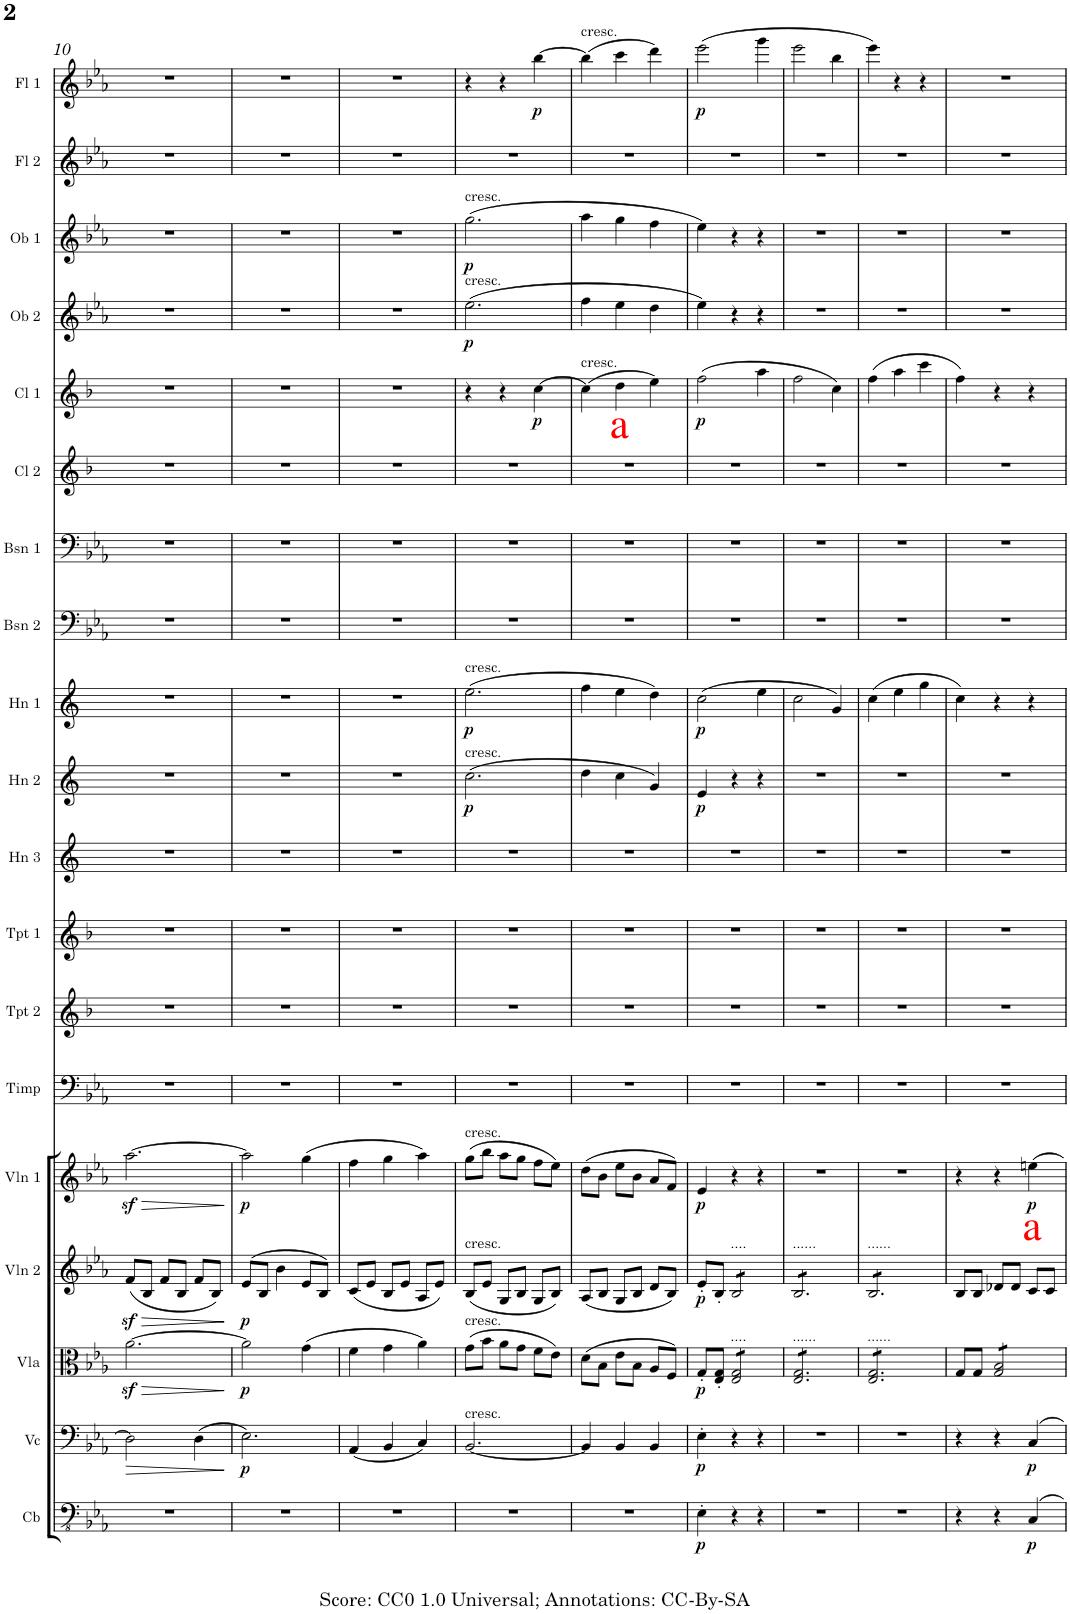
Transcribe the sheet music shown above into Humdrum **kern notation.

**kern	**dynam	**kern	**dynam	**kern	**dynam	**kern	**dynam	**kern	**text	**dynam	**kern	**kern	**kern	**kern	**kern	**dynam	**kern	**dynam	**kern	**kern	**kern	**kern	**text	**dynam	**kern	**dynam	**kern	**dynam	**kern	**kern	**dynam
*part19	*part19	*part18	*part18	*part17	*part17	*part16	*part16	*part15	*part15	*part15	*part14	*part13	*part12	*part11	*part10	*part10	*part9	*part9	*part8	*part7	*part6	*part5	*part5	*part5	*part4	*part4	*part3	*part3	*part2	*part1	*part1
*staff19	*staff19	*staff18	*staff18	*staff17	*staff17	*staff16	*staff16	*staff15	*staff15	*staff15	*staff14	*staff13	*staff12	*staff11	*staff10	*staff10	*staff9	*staff9	*staff8	*staff7	*staff6	*staff5	*staff5	*staff5	*staff4	*staff4	*staff3	*staff3	*staff2	*staff1	*staff1
*I"Contrabass	*	*I"Violoncello	*	*I"Viola	*	*I"Violin 2	*	*I"Violin 1	*	*	*I"Timpani	*I"Bb Trumpet 2	*I"Bb Trumpet 1	*I"Eb Horn 3	*I"Eb Horn 2	*	*I"Eb Horn 1	*	*I"Bassoon 2	*I"Bassoon 1	*I"Bb Clarinet 2	*I"Bb Clarinet 1	*	*	*I"Oboe 2	*	*I"Oboe 1	*	*I"Flute 2	*I"Flute 1	*
*I'Cb	*	*I'Vc	*	*I'Vla	*	*I'Vln 2	*	*I'Vln 1	*	*	*I'Timp	*I'Tpt 2	*I'Tpt 1	*I'Hn 3	*I'Hn 2	*	*I'Hn 1	*	*I'Bsn 2	*I'Bsn 1	*I'Cl 2	*I'Cl 1	*	*	*I'Ob 2	*	*I'Ob 1	*	*I'Fl 2	*I'Fl 1	*
!!LO:PB:g=z
*clefFv4	*	*clefF4	*	*clefC3	*	*clefG2	*	*clefG2	*	*	*clefF4	*clefG2	*clefG2	*clefG2	*clefG2	*	*clefG2	*	*clefF4	*clefF4	*clefG2	*clefG2	*	*	*clefG2	*	*clefG2	*	*clefG2	*clefG2	*
*	*	*	*	*	*	*	*	*	*	*	*	*Trd1c2	*Trd1c2	*Trd4c7	*Trd4c7	*	*Trd4c7	*	*	*	*Trd1c2	*Trd1c2	*	*	*	*	*	*	*	*	*
*k[b-e-a-]	*	*k[b-e-a-]	*	*k[b-e-a-]	*	*k[b-e-a-]	*	*k[b-e-a-]	*	*	*k[b-e-a-]	*k[b-]	*k[b-]	*k[]	*k[]	*	*k[]	*	*k[b-e-a-]	*k[b-e-a-]	*k[b-]	*k[b-]	*	*	*k[b-e-a-]	*	*k[b-e-a-]	*	*k[b-e-a-]	*k[b-e-a-]	*
*M3/4	*	*M3/4	*	*M3/4	*	*M3/4	*	*M3/4	*	*	*M3/4	*M3/4	*M3/4	*M3/4	*M3/4	*	*M3/4	*	*M3/4	*M3/4	*M3/4	*M3/4	*	*	*M3/4	*	*M3/4	*	*M3/4	*M3/4	*
=10	=10	=10	=10	=10	=10	=10	=10	=10	=10	=10	=10	=10	=10	=10	=10	=10	=10	=10	=10	=10	=10	=10	=10	=10	=10	=10	=10	=10	=10	=10	=10
!	!	!	!LO:HP:b	!	!LO:HP:b	!	!LO:HP:b	!	!	!LO:HP:b	!	!	!	!	!	!	!	!	!	!	!	!	!	!	!	!	!	!	!	!	!
2.r	.	2D\]	>	[2.a-z<\	>	(8fz</L	>	[2.aa-z<\	.	>	2.r	2.r	2.r	2.r	2.r	.	2.r	.	2.r	2.r	2.r	2.r	.	.	2.r	.	2.r	.	2.r	2.r	.
.	.	.	.	.	.	8B-/J	.	.	.	.	.	.	.	.	.	.	.	.	.	.	.	.	.	.	.	.	.	.	.	.	.
.	.	.	.	.	.	8f/L	.	.	.	.	.	.	.	.	.	.	.	.	.	.	.	.	.	.	.	.	.	.	.	.	.
.	.	.	.	.	.	8B-/J	.	.	.	.	.	.	.	.	.	.	.	.	.	.	.	.	.	.	.	.	.	.	.	.	.
.	.	(4D\	.	.	.	8f/L	.	.	.	.	.	.	.	.	.	.	.	.	.	.	.	.	.	.	.	.	.	.	.	.	.
.	.	.	.	.	.	8B-/J)	.	.	.	.	.	.	.	.	.	.	.	.	.	.	.	.	.	.	.	.	.	.	.	.	.
.	.	.	]	.	]	.	]	.	.	]	.	.	.	.	.	.	.	.	.	.	.	.	.	.	.	.	.	.	.	.	.
=11	=11	=11	=11	=11	=11	=11	=11	=11	=11	=11	=11	=11	=11	=11	=11	=11	=11	=11	=11	=11	=11	=11	=11	=11	=11	=11	=11	=11	=11	=11	=11
!	!	!	!LO:DY:b	!	!LO:DY:b	!	!LO:DY:b	!	!	!LO:DY:b	!	!	!	!	!	!	!	!	!	!	!	!	!	!	!	!	!	!	!	!	!
2.r	.	2.E-\)	p	2a-\]	p	(8e-/L	p	2aa-\]	.	p	2.r	2.r	2.r	2.r	2.r	.	2.r	.	2.r	2.r	2.r	2.r	.	.	2.r	.	2.r	.	2.r	2.r	.
.	.	.	.	.	.	8B-/J	.	.	.	.	.	.	.	.	.	.	.	.	.	.	.	.	.	.	.	.	.	.	.	.	.
.	.	.	.	.	.	4b-\	.	.	.	.	.	.	.	.	.	.	.	.	.	.	.	.	.	.	.	.	.	.	.	.	.
.	.	.	.	(4g\	.	8e-/L	.	(4gg\	.	.	.	.	.	.	.	.	.	.	.	.	.	.	.	.	.	.	.	.	.	.	.
.	.	.	.	.	.	8B-/J)	.	.	.	.	.	.	.	.	.	.	.	.	.	.	.	.	.	.	.	.	.	.	.	.	.
=12	=12	=12	=12	=12	=12	=12	=12	=12	=12	=12	=12	=12	=12	=12	=12	=12	=12	=12	=12	=12	=12	=12	=12	=12	=12	=12	=12	=12	=12	=12	=12
2.r	.	(4AA-/	.	4f\	.	(8c/L	.	4ff\	.	.	2.r	2.r	2.r	2.r	2.r	.	2.r	.	2.r	2.r	2.r	2.r	.	.	2.r	.	2.r	.	2.r	2.r	.
.	.	.	.	.	.	8e-/J	.	.	.	.	.	.	.	.	.	.	.	.	.	.	.	.	.	.	.	.	.	.	.	.	.
.	.	4BB-/	.	4g\	.	8B-/L	.	4gg\	.	.	.	.	.	.	.	.	.	.	.	.	.	.	.	.	.	.	.	.	.	.	.
.	.	.	.	.	.	8e-/J	.	.	.	.	.	.	.	.	.	.	.	.	.	.	.	.	.	.	.	.	.	.	.	.	.
.	.	4C/)	.	4a-\)	.	8A-/L	.	4aa-\)	.	.	.	.	.	.	.	.	.	.	.	.	.	.	.	.	.	.	.	.	.	.	.
.	.	.	.	.	.	8e-/J)	.	.	.	.	.	.	.	.	.	.	.	.	.	.	.	.	.	.	.	.	.	.	.	.	.
=13	=13	=13	=13	=13	=13	=13	=13	=13	=13	=13	=13	=13	=13	=13	=13	=13	=13	=13	=13	=13	=13	=13	=13	=13	=13	=13	=13	=13	=13	=13	=13
!	!	!	!	!	!	!	!	!	!	!	!	!	!	!	!	!	!	!	!	!	!	!	!	!	!	!	!LO:TX:a:t=cresc.	!	!	!	!
!	!	!	!	!	!	!	!	!	!	!	!	!	!	!	!	!	!	!	!	!	!	!	!	!	!LO:TX:a:t=cresc.	!	!	!	!	!	!
!	!	!	!	!	!	!	!	!	!	!	!	!	!	!	!	!	!LO:TX:a:t=cresc.	!	!	!	!	!	!	!	!	!	!	!	!	!	!
!	!	!	!	!	!	!	!	!	!	!	!	!	!	!	!LO:TX:a:t=cresc.	!	!	!	!	!	!	!	!	!	!	!	!	!	!	!	!
!	!	!	!	!	!	!	!	!LO:TX:a:t=cresc.	!	!	!	!	!	!	!	!	!	!	!	!	!	!	!	!	!	!	!	!	!	!	!
!	!	!	!	!	!	!LO:TX:a:t=cresc.	!	!	!	!	!	!	!	!	!	!	!	!	!	!	!	!	!	!	!	!	!	!	!	!	!
!	!	!	!	!LO:TX:a:t=cresc.	!	!	!	!	!	!	!	!	!	!	!	!	!	!	!	!	!	!	!	!	!	!	!	!	!	!	!
!	!	!LO:TX:a:t=cresc.	!	!	!	!	!	!	!	!	!	!	!	!	!	!	!	!	!	!	!	!	!	!	!	!	!	!	!	!	!
!	!	!	!	!	!	!	!	!	!	!	!	!	!	!	!	!LO:DY:b	!	!LO:DY:b	!	!	!	!	!	!	!	!LO:DY:b	!	!LO:DY:b	!	!	!
2.r	.	[2.BB-/	.	(8g\L	.	(8B-/L	.	(8gg\L	.	.	2.r	2.r	2.r	2.r	(2.cc\	p	(2.ee\	p	2.r	2.r	2.r	4r	.	.	(2.ee-\	p	(2.gg\	p	2.r	4r	.
.	.	.	.	8b-\J	.	8e-/J	.	8bb-\J	.	.	.	.	.	.	.	.	.	.	.	.	.	.	.	.	.	.	.	.	.	.	.
.	.	.	.	8a-\L	.	8G/L	.	8aa-\L	.	.	.	.	.	.	.	.	.	.	.	.	.	4r	.	.	.	.	.	.	.	4r	.
.	.	.	.	8g\J	.	8B-/J	.	8gg\J	.	.	.	.	.	.	.	.	.	.	.	.	.	.	.	.	.	.	.	.	.	.	.
!	!	!	!	!	!	!	!	!	!	!	!	!	!	!	!	!	!	!	!	!	!	!	!	!LO:DY:b	!	!	!	!	!	!	!LO:DY:b
.	.	.	.	8f\L	.	8G/L	.	8ff\L	.	.	.	.	.	.	.	.	.	.	.	.	.	[4cc\	.	p	.	.	.	.	.	[4bb-\	p
.	.	.	.	8e-\J)	.	8B-/J)	.	8ee-\J)	.	.	.	.	.	.	.	.	.	.	.	.	.	.	.	.	.	.	.	.	.	.	.
=14	=14	=14	=14	=14	=14	=14	=14	=14	=14	=14	=14	=14	=14	=14	=14	=14	=14	=14	=14	=14	=14	=14	=14	=14	=14	=14	=14	=14	=14	=14	=14
!	!	!	!	!	!	!	!	!	!	!	!	!	!	!	!	!	!	!	!	!	!	!	!	!	!	!	!	!	!	!LO:TX:a:t=cresc.	!
!	!	!	!	!	!	!	!	!	!	!	!	!	!	!	!	!	!	!	!	!	!	!LO:TX:a:t=cresc.	!	!	!	!	!	!	!	!	!
2.r	.	4BB-/]	.	(8d\L	.	(8A-/L	.	(8dd\L	.	.	2.r	2.r	2.r	2.r	4dd\	.	4ff\	.	2.r	2.r	2.r	(4cc\]	.	.	4ff\	.	4aa-\	.	2.r	(4bb-\]	.
.	.	.	.	8B-\J	.	8B-/J	.	8b-\J	.	.	.	.	.	.	.	.	.	.	.	.	.	.	.	.	.	.	.	.	.	.	.
!	!	!	!	!	!	!	!	!	!	!	!	!	!	!	!	!	!	!	!	!	!	!	!LO:LY:b:color=#FF0000	!	!	!	!	!	!	!	!
.	.	4BB-/	.	8e-\L	.	8G/L	.	8ee-\L	.	.	.	.	.	.	4cc\	.	4ee\	.	.	.	.	4dd\	a	.	4ee-\	.	4gg\	.	.	4ccc\	.
.	.	.	.	8B-\J	.	8B-/J	.	8b-\J	.	.	.	.	.	.	.	.	.	.	.	.	.	.	.	.	.	.	.	.	.	.	.
.	.	4BB-/	.	8A-/L	.	8d/L	.	8a-/L	.	.	.	.	.	.	4g/)	.	4dd\)	.	.	.	.	4ee\)	.	.	4dd\	.	4ff\	.	.	4ddd\)	.
.	.	.	.	8F/J)	.	8B-/J)	.	8f/J)	.	.	.	.	.	.	.	.	.	.	.	.	.	.	.	.	.	.	.	.	.	.	.
=15	=15	=15	=15	=15	=15	=15	=15	=15	=15	=15	=15	=15	=15	=15	=15	=15	=15	=15	=15	=15	=15	=15	=15	=15	=15	=15	=15	=15	=15	=15	=15
!	!LO:DY:b	!	!LO:DY:b	!	!LO:DY:b	!	!LO:DY:b	!	!	!LO:DY:b	!	!	!	!	!	!LO:DY:b	!	!LO:DY:b	!	!	!	!	!	!LO:DY:b	!	!	!	!	!	!	!LO:DY:b
4EE-'\	p	4E-'\	p	8G'/L	p	8e-'/L	p	4e-/	.	p	2.r	2.r	2.r	2.r	4e/	p	(2cc\	p	2.r	2.r	2.r	(2ff\	.	p	4ee-\)	.	4ee-\)	.	2.r	(2eee-\	p
.	.	.	.	8E-/' 8G/'J	.	8B-'/J	.	.	.	.	.	.	.	.	.	.	.	.	.	.	.	.	.	.	.	.	.	.	.	.	.
!	!	!	!	!	!	!LO:TX:a:t=....	!	!	!	!	!	!	!	!	!	!	!	!	!	!	!	!	!	!	!	!	!	!	!	!	!
!	!	!	!	!LO:TX:a:t=....	!	!	!	!	!	!	!	!	!	!	!	!	!	!	!	!	!	!	!	!	!	!	!	!	!	!	!
*	*	*	*	*tremolo	*	*	*	*	*	*	*	*	*	*	*	*	*	*	*	*	*	*	*	*	*	*	*	*	*	*	*
*	*	*	*	*	*	*tremolo	*	*	*	*	*	*	*	*	*	*	*	*	*	*	*	*	*	*	*	*	*	*	*	*	*
4r	.	4r	.	8E-/ 8G/L	.	8B-/L	.	4r	.	.	.	.	.	.	4r	.	.	.	.	.	.	.	.	.	4r	.	4r	.	.	.	.
.	.	.	.	8E-/ 8G/	.	8B-/	.	.	.	.	.	.	.	.	.	.	.	.	.	.	.	.	.	.	.	.	.	.	.	.	.
4r	.	4r	.	8E-/ 8G/	.	8B-/	.	4r	.	.	.	.	.	.	4r	.	4ee\	.	.	.	.	4aa\	.	.	4r	.	4r	.	.	4ggg\	.
.	.	.	.	8E-/ 8G/J	.	8B-/J	.	.	.	.	.	.	.	.	.	.	.	.	.	.	.	.	.	.	.	.	.	.	.	.	.
=16	=16	=16	=16	=16	=16	=16	=16	=16	=16	=16	=16	=16	=16	=16	=16	=16	=16	=16	=16	=16	=16	=16	=16	=16	=16	=16	=16	=16	=16	=16	=16
!	!	!	!	!	!	!LO:TX:a:t=......	!	!	!	!	!	!	!	!	!	!	!	!	!	!	!	!	!	!	!	!	!	!	!	!	!
!	!	!	!	!LO:TX:a:t=......	!	!	!	!	!	!	!	!	!	!	!	!	!	!	!	!	!	!	!	!	!	!	!	!	!	!	!
2.r	.	2.r	.	8E-/ 8G/L	.	8B-/L	.	2.r	.	.	2.r	2.r	2.r	2.r	2.r	.	2cc\	.	2.r	2.r	2.r	2ff\	.	.	2.r	.	2.r	.	2.r	2eee-\	.
.	.	.	.	8E-/ 8G/	.	8B-/	.	.	.	.	.	.	.	.	.	.	.	.	.	.	.	.	.	.	.	.	.	.	.	.	.
.	.	.	.	8E-/ 8G/	.	8B-/	.	.	.	.	.	.	.	.	.	.	.	.	.	.	.	.	.	.	.	.	.	.	.	.	.
.	.	.	.	8E-/ 8G/	.	8B-/	.	.	.	.	.	.	.	.	.	.	.	.	.	.	.	.	.	.	.	.	.	.	.	.	.
.	.	.	.	8E-/ 8G/	.	8B-/	.	.	.	.	.	.	.	.	.	.	4g/)	.	.	.	.	4cc\)	.	.	.	.	.	.	.	4bb-\	.
.	.	.	.	8E-/ 8G/J	.	8B-/J	.	.	.	.	.	.	.	.	.	.	.	.	.	.	.	.	.	.	.	.	.	.	.	.	.
=17	=17	=17	=17	=17	=17	=17	=17	=17	=17	=17	=17	=17	=17	=17	=17	=17	=17	=17	=17	=17	=17	=17	=17	=17	=17	=17	=17	=17	=17	=17	=17
!	!	!	!	!	!	!LO:TX:a:t=......	!	!	!	!	!	!	!	!	!	!	!	!	!	!	!	!	!	!	!	!	!	!	!	!	!
!	!	!	!	!LO:TX:a:t=......	!	!	!	!	!	!	!	!	!	!	!	!	!	!	!	!	!	!	!	!	!	!	!	!	!	!	!
2.r	.	2.r	.	8E-/ 8G/L	.	8B-/L	.	2.r	.	.	2.r	2.r	2.r	2.r	2.r	.	(4cc\	.	2.r	2.r	2.r	(4ff\	.	.	2.r	.	2.r	.	2.r	4eee-\)	.
.	.	.	.	8E-/ 8G/	.	8B-/	.	.	.	.	.	.	.	.	.	.	.	.	.	.	.	.	.	.	.	.	.	.	.	.	.
.	.	.	.	8E-/ 8G/	.	8B-/	.	.	.	.	.	.	.	.	.	.	4ee\	.	.	.	.	4aa\	.	.	.	.	.	.	.	4r	.
.	.	.	.	8E-/ 8G/	.	8B-/	.	.	.	.	.	.	.	.	.	.	.	.	.	.	.	.	.	.	.	.	.	.	.	.	.
.	.	.	.	8E-/ 8G/	.	8B-/	.	.	.	.	.	.	.	.	.	.	4gg\	.	.	.	.	4ccc\	.	.	.	.	.	.	.	4r	.
.	.	.	.	8E-/ 8G/J	.	8B-/J	.	.	.	.	.	.	.	.	.	.	.	.	.	.	.	.	.	.	.	.	.	.	.	.	.
*	*	*	*	*	*	*Xtremolo	*	*	*	*	*	*	*	*	*	*	*	*	*	*	*	*	*	*	*	*	*	*	*	*	*
*	*	*	*	*Xtremolo	*	*	*	*	*	*	*	*	*	*	*	*	*	*	*	*	*	*	*	*	*	*	*	*	*	*	*
=18	=18	=18	=18	=18	=18	=18	=18	=18	=18	=18	=18	=18	=18	=18	=18	=18	=18	=18	=18	=18	=18	=18	=18	=18	=18	=18	=18	=18	=18	=18	=18
4r	.	4r	.	8G/L	.	8B-/L	.	4r	.	.	2.r	2.r	2.r	2.r	2.r	.	4cc\)	.	2.r	2.r	2.r	4ff\)	.	.	2.r	.	2.r	.	2.r	2.r	.
.	.	.	.	8G/J	.	8B-/J	.	.	.	.	.	.	.	.	.	.	.	.	.	.	.	.	.	.	.	.	.	.	.	.	.
*	*	*	*	*tremolo	*	*	*	*	*	*	*	*	*	*	*	*	*	*	*	*	*	*	*	*	*	*	*	*	*	*	*
4r	.	4r	.	8G/ 8B-/L	.	8d-X/L	.	4r	.	.	.	.	.	.	.	.	4r	.	.	.	.	4r	.	.	.	.	.	.	.	.	.
.	.	.	.	8G/ 8B-/	.	8d-/J	.	.	.	.	.	.	.	.	.	.	.	.	.	.	.	.	.	.	.	.	.	.	.	.	.
!	!LO:DY:b	!	!LO:DY:b	!	!	!	!	!	!LO:LY:b:color=#FF0000	!LO:DY:b	!	!	!	!	!	!	!	!	!	!	!	!	!	!	!	!	!	!	!	!	!
4CC/	p	4C/	p	8G/ 8B-/	.	8c/L	.	4een\	a	p	.	.	.	.	.	.	4r	.	.	.	.	4r	.	.	.	.	.	.	.	.	.
.	.	.	.	8G/ 8B-/J	.	8c/J	.	.	.	.	.	.	.	.	.	.	.	.	.	.	.	.	.	.	.	.	.	.	.	.	.
*	*	*	*	*Xtremolo	*	*	*	*	*	*	*	*	*	*	*	*	*	*	*	*	*	*	*	*	*	*	*	*	*	*	*
=	=	=	=	=	=	=	=	=	=	=	=	=	=	=	=	=	=	=	=	=	=	=	=	=	=	=	=	=	=	=	=
*-	*-	*-	*-	*-	*-	*-	*-	*-	*-	*-	*-	*-	*-	*-	*-	*-	*-	*-	*-	*-	*-	*-	*-	*-	*-	*-	*-	*-	*-	*-	*-
